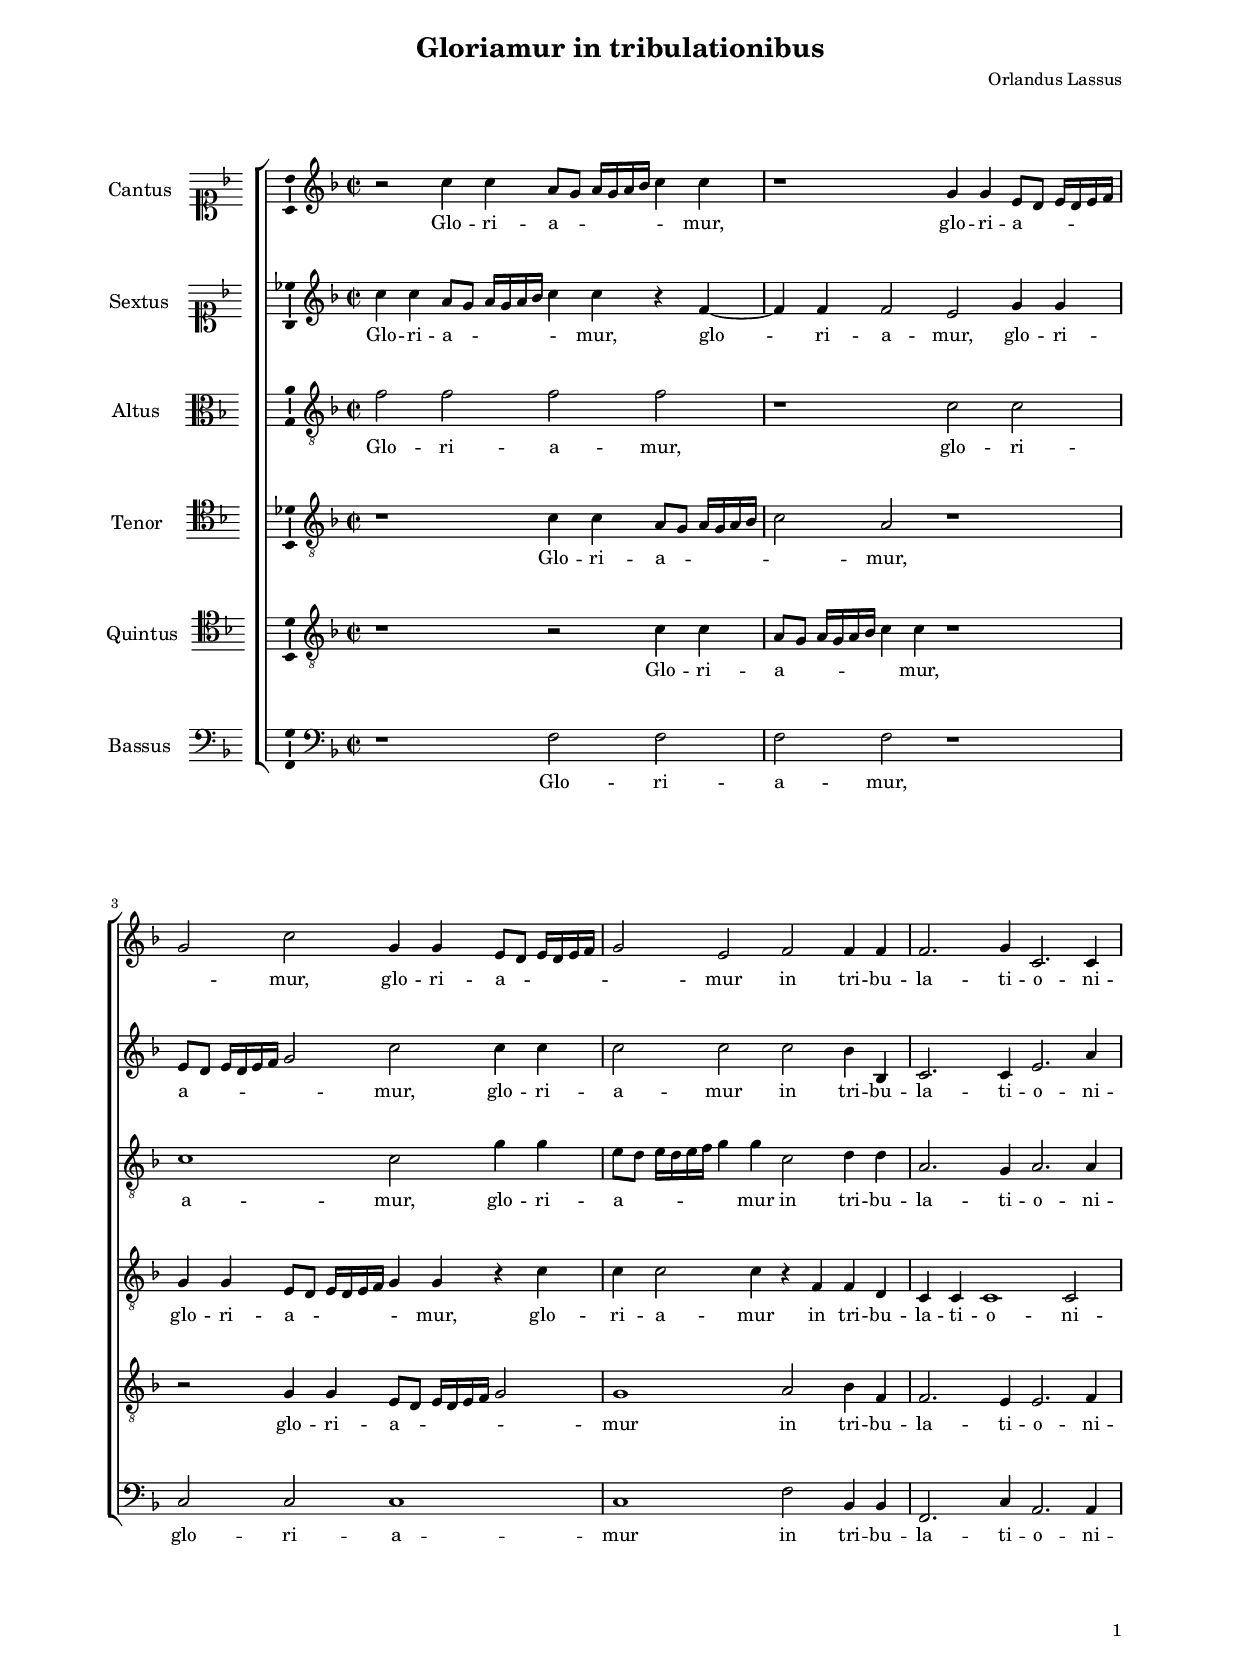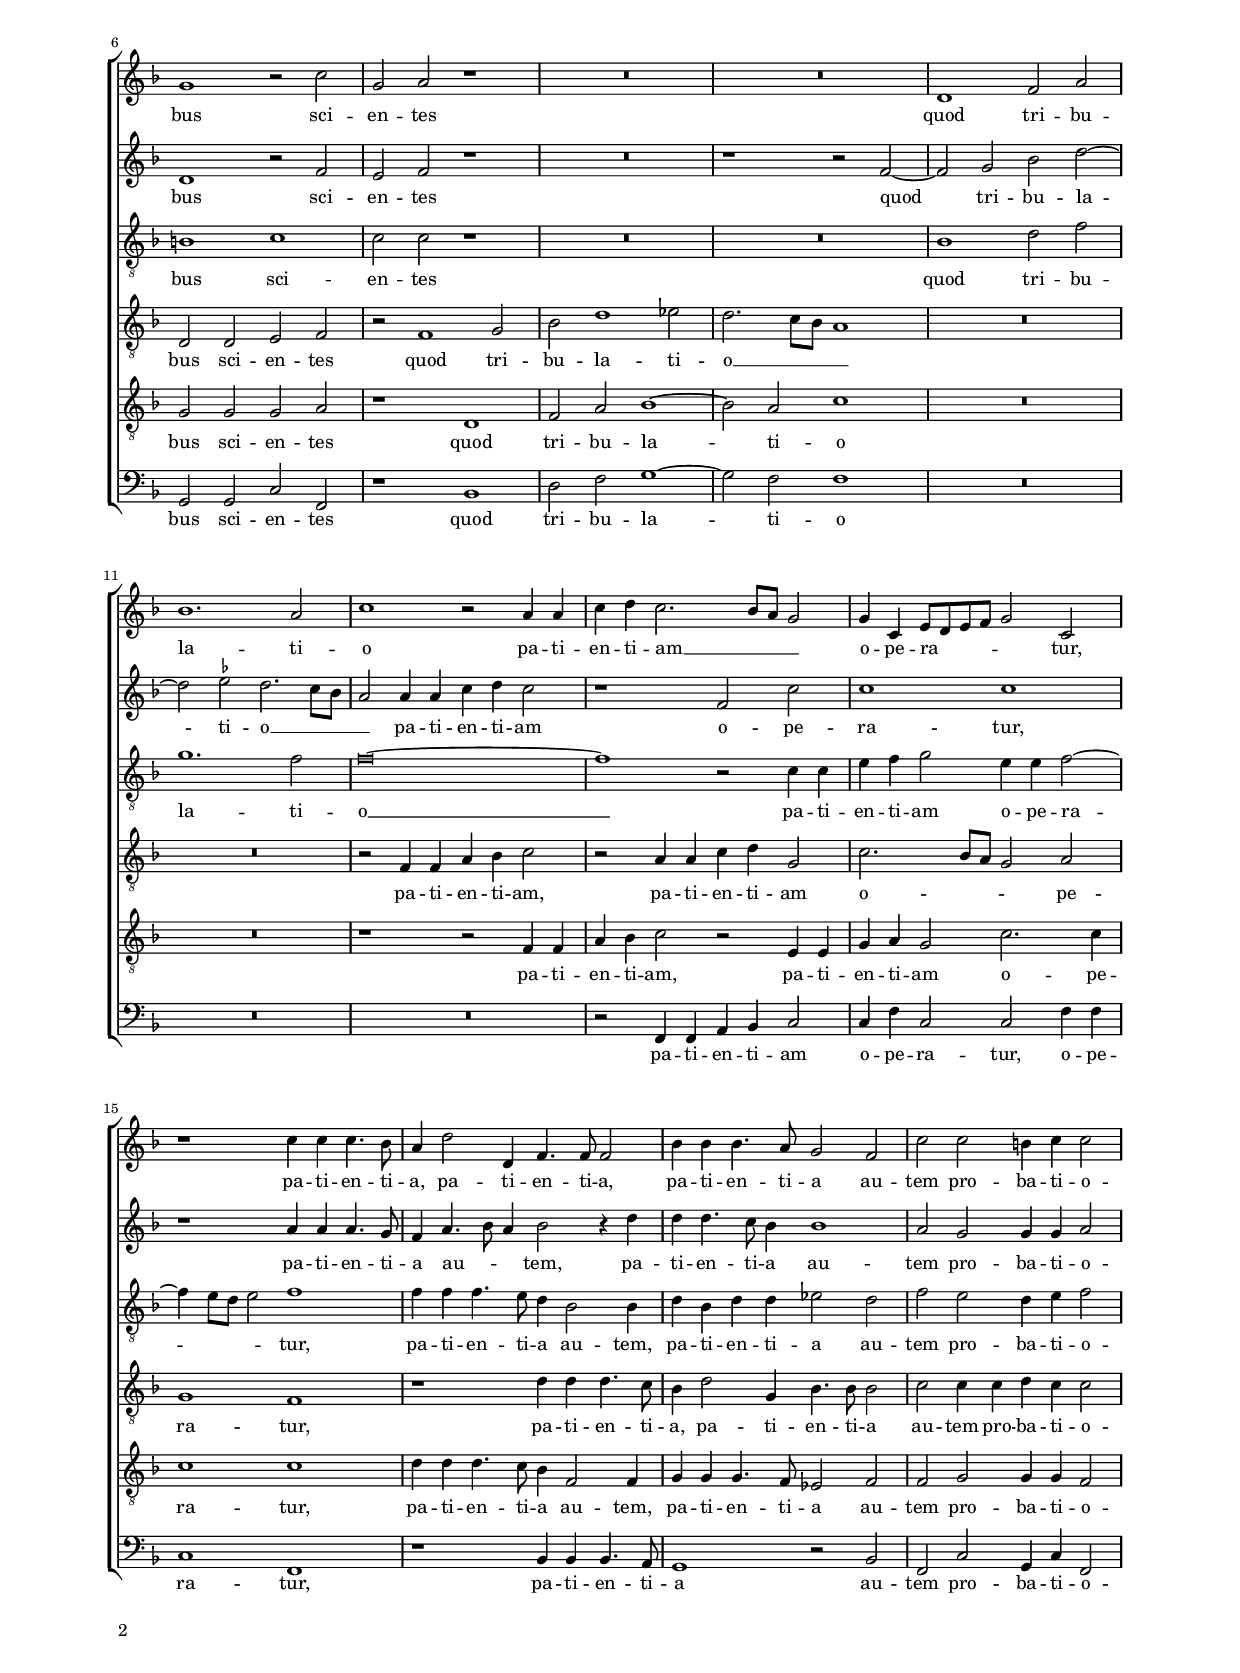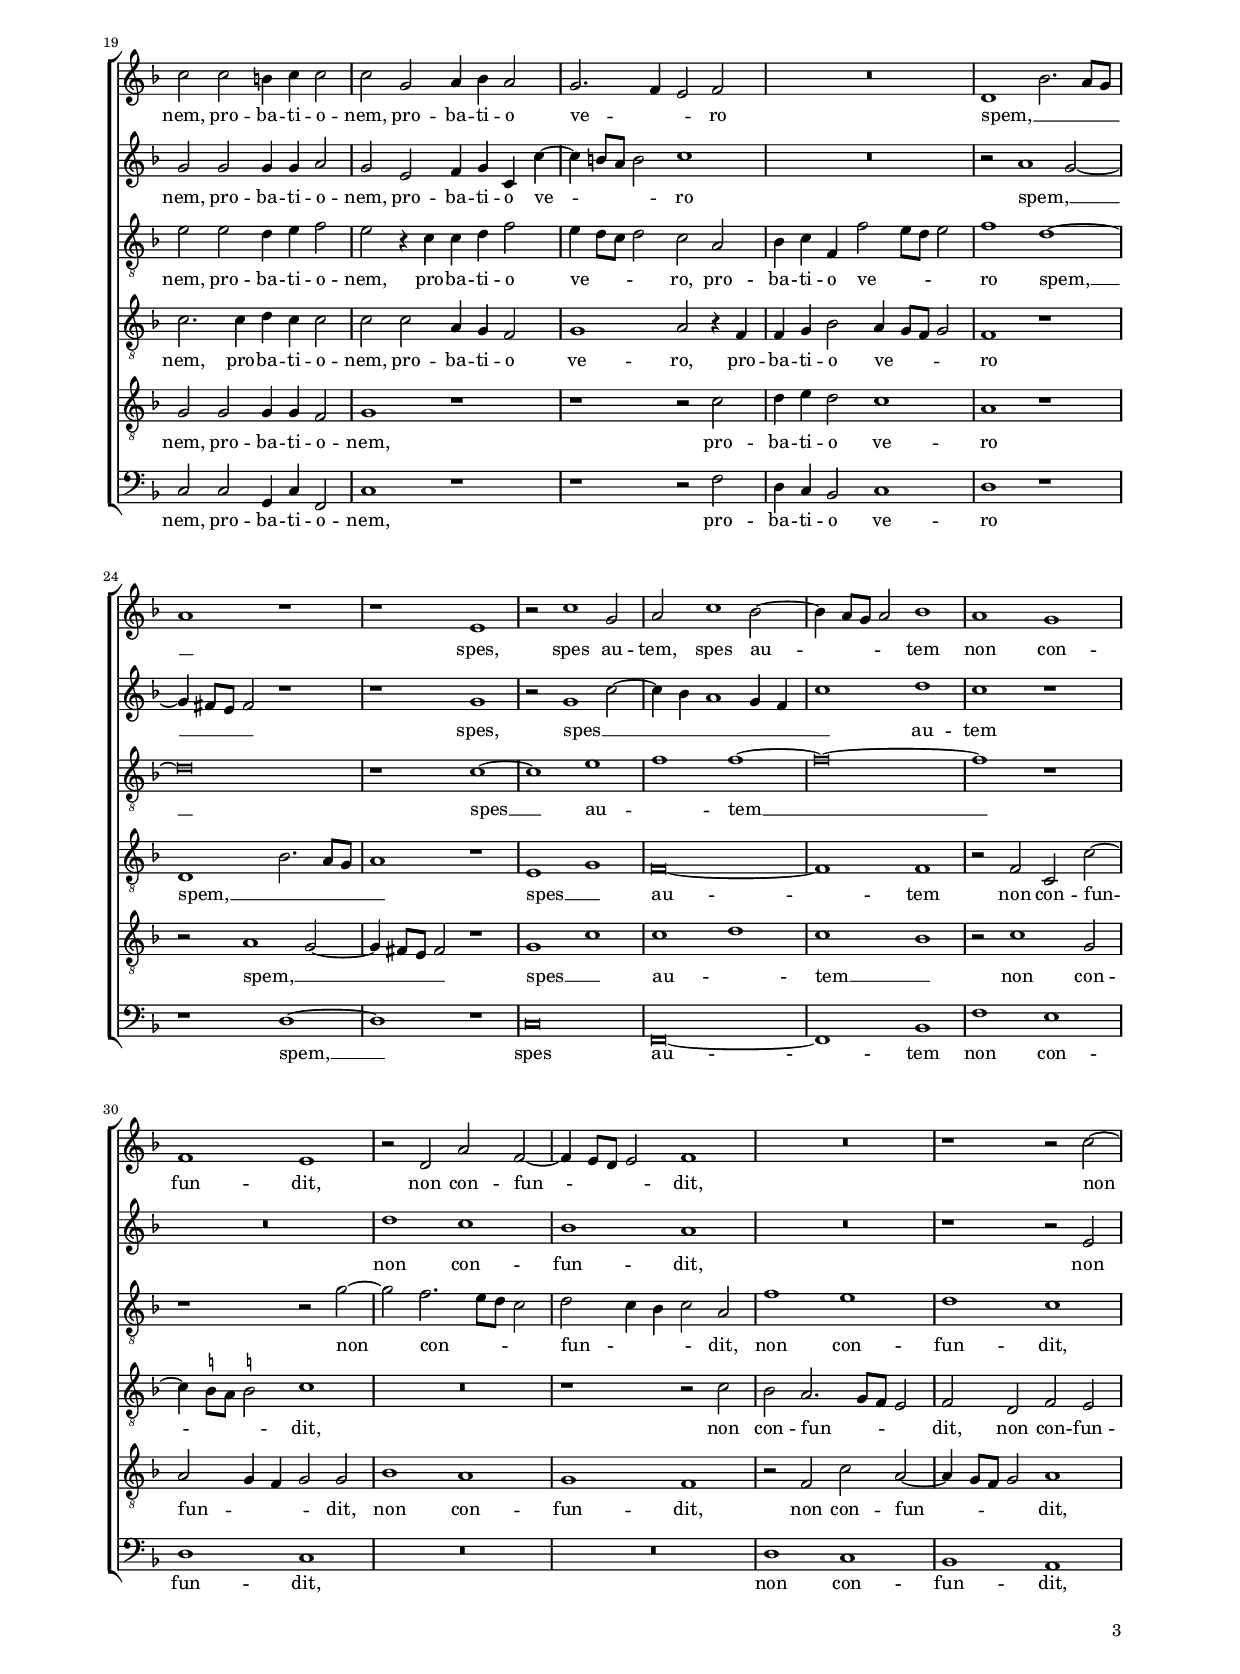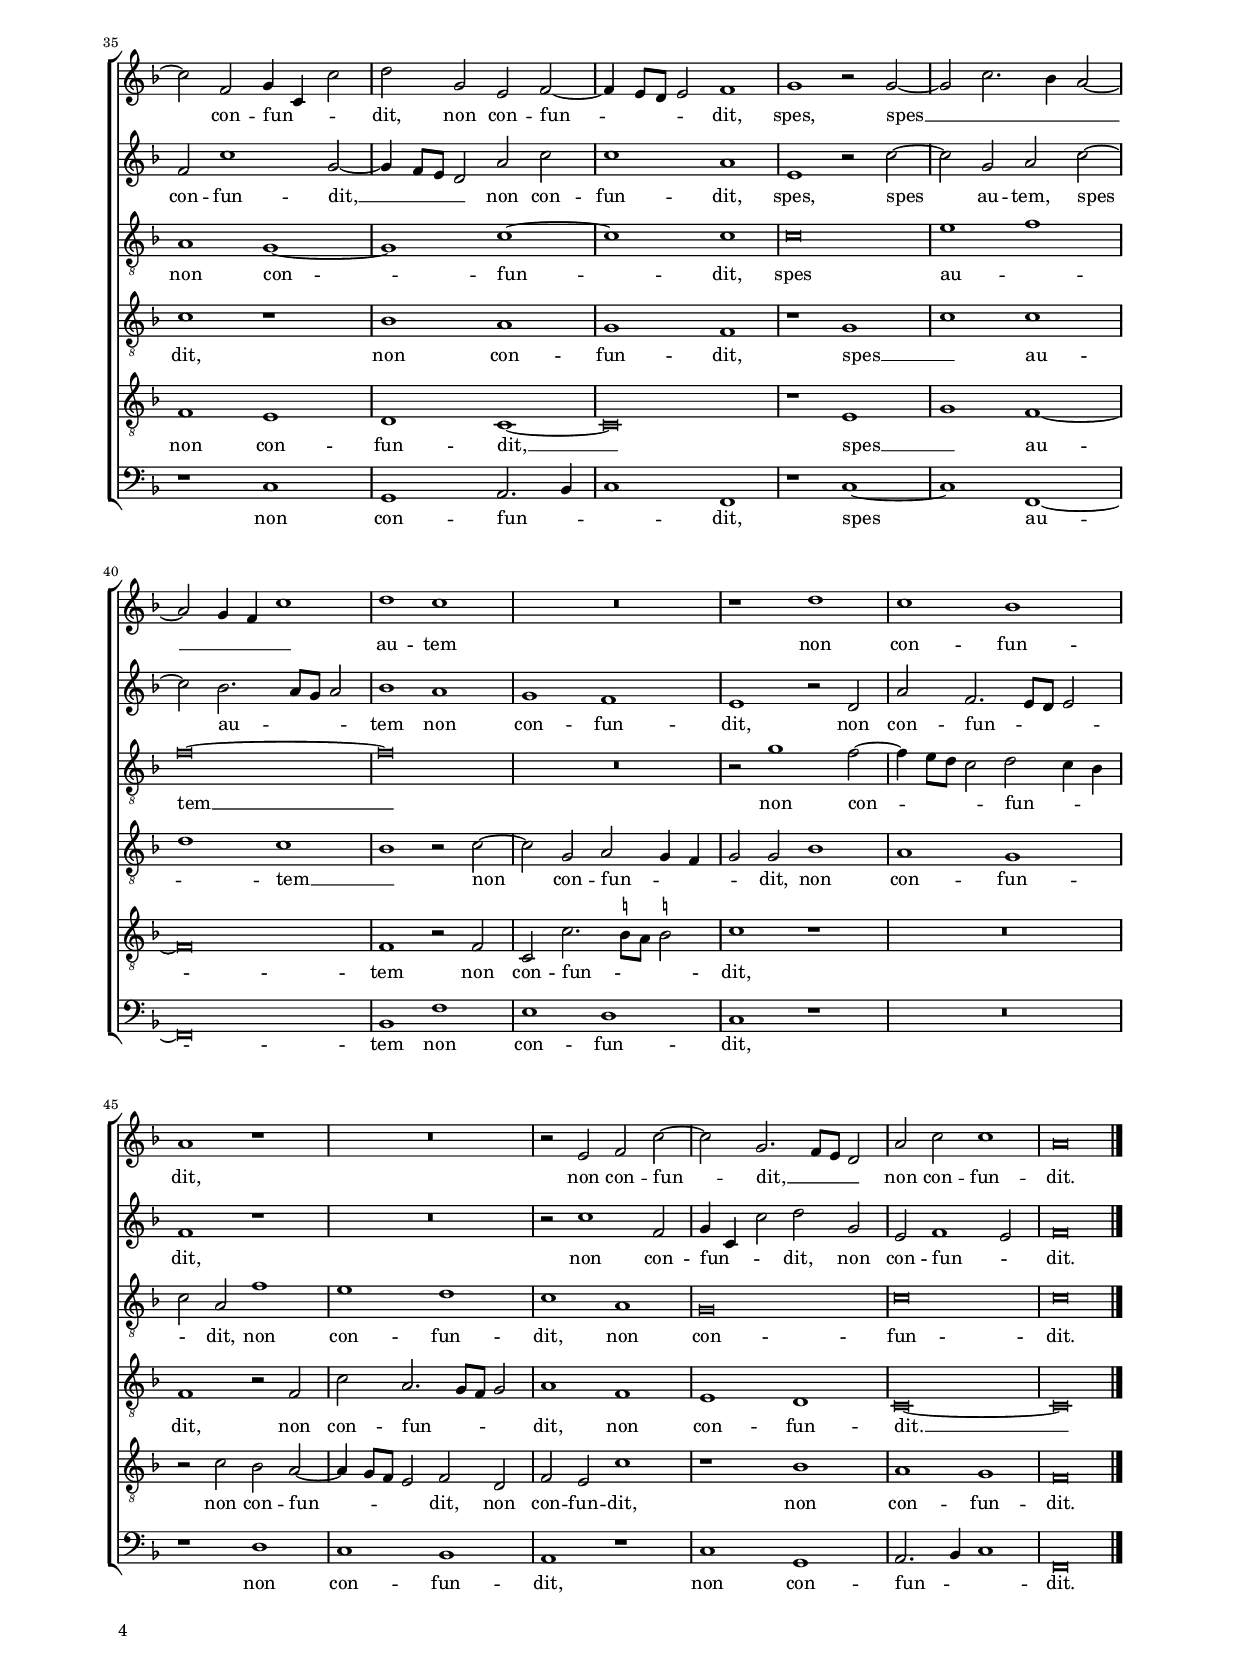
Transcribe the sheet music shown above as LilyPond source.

\header
{
  title="Gloriamur in tribulationibus"
  composer="Orlandus Lassus"
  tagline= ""
}

\version "2.22.2"
\language deutsch
#(set-global-staff-size 15)
% #(set-default-paper-size "letter")
#(ly:set-option 'point-and-click #f)


\paper
	{
	top-margin = 1.5 \cm
	bottom-margin = 1 \cm
	left-margin = 2 \cm
	right-margin = 2 \cm
	ragged-bottom = ##f
	ragged-last-bottom = ##t
	print-page-number = ##f
	system-system-spacing = #'((basic-distance . 17) (minimum-distance . 14) (padding . 6) (strechability . 250))
    oddFooterMarkup=\markup   \fill-line { "" \fromproperty #'page:page-number-string }
    evenFooterMarkup=\markup  \fill-line { \fromproperty #'page:page-number-string "" }
    last-bottom-spacing = #'((basic-distance . 12) (minimum-distance . 7) (padding . 4))
%	systems-per-page = 3
    page-count = 4
%	min-systems-per-page = 3
	}


ficta = { \once \set suggestAccidentals = ##t }
	
forget = #(define-music-function (music) (ly:music?) #{
	\accidentalStyle forget
	$music
	\accidentalStyle default
	#})



global = {
    % \set Staff.autoBeaming = ##f
	\key f \major
	\time 2/2 \set Score.measureLength = #(ly:make-moment 2/1)
    \set Score.tempoHideNote = ##t
    \tempo 2 = 80
    \skip 1*2*50  \bar "|."
	}
   
incipitcantus = \markup { \score {
	{
	\set Staff.instrumentName = \markup { \fontsize #1 "Cantus" }
	\key f \major
	\clef soprano
	s4 \bar ""
	}
	\layout  {
	raggedright = ##t
	indent = 1.6 \cm
	line-width = 2.5 \cm
	\context { \Staff \remove Time_signature_engraver }
	\override Staff.Clef.Y-extent = #'(0 . 0)
	}} \hspace #1 }


incipitsextus = \markup { \score {
	{
	\set Staff.instrumentName = \markup { \fontsize #1 "Sextus" }
	\key f \major
	\clef soprano
	s4 \bar ""
	}
	\layout  {
	raggedright = ##t
	indent = 1.6 \cm
	line-width = 2.5 \cm
	\context { \Staff \remove Time_signature_engraver }
	\override Staff.Clef.Y-extent = #'(0 . 0)
	}} \hspace #1 }
      
      
incipitaltus = \markup { \score {
	{
	\set Staff.instrumentName = \markup { \fontsize #1 "Altus" }
	\key f \major
	\clef alto
	s4 \bar ""
	}
	\layout  {
	raggedright = ##t
	indent = 1.6 \cm
	line-width = 2.5 \cm
	\context { \Staff \remove Time_signature_engraver }
	\override Staff.Clef.Y-extent = #'(0 . 0)
	}} \hspace #1 }


incipittenor = \markup { \score {
	{
	\set Staff.instrumentName = \markup { \fontsize #1 "Tenor" }
	\key f \major
	\clef tenor
	s4 \bar ""
	}
	\layout  {
	raggedright = ##t
	indent = 1.6 \cm
	line-width = 2.5 \cm
	\context { \Staff \remove Time_signature_engraver }
	\override Staff.Clef.Y-extent = #'(0 . 0)
	}} \hspace #1 }
      
      
incipitquintus = \markup { \score {
	{
	\set Staff.instrumentName = \markup { \fontsize #1 "Quintus" }
	\key f \major
	\clef tenor
	s4 \bar ""
	}
	\layout  {
	raggedright = ##t
	indent = 1.6 \cm
	line-width = 2.5 \cm
	\context { \Staff \remove Time_signature_engraver }
	\override Staff.Clef.Y-extent = #'(0 . 0)
	}} \hspace #1 }
      
      
incipitbassus = \markup { \score {
	{
	\set Staff.instrumentName = \markup { \fontsize #1 "Bassus" }
	\key f \major
	\clef bass
	s4 \bar ""
	}
	\layout  {
	raggedright = ##t
	indent = 1.6 \cm
	line-width = 2.5 \cm
	\context { \Staff \remove Time_signature_engraver }
	\override Staff.Clef.Y-extent = #'(0 . 0)
	}} \hspace #1 }


cantus =  \relative c''
	{
	r2 c4 c a8[ g] a16 g a b c4 c
	r1 g4 g e8[ d] e16 d e f
	g2 c g4 g e8[ d] e16 d e f
	g2 e f f4 f
%5
	f2. g4 c,2. c4 |
	g'1 r2 c
	g2 a r1
	R\breve
	R\breve
%10
	d,1 f2 a |
	b1. a2
	c1 r2 a4 a
	c4 d c2. b8 a g2
	g4 c, e8 d e f g2 c,
%15
	r1 c'4 c c4. b8 |
	a4 d2 d,4 f4. f8 f2
	b4 b b4. a8 g2 f
	c'2 c h4 c c2
	c2 c h4 c c2
%20
	c2 g a4 b a2 |
	g2. f4 e2 f
	R\breve
	d1 b'2. a8 g
	a1 r
%25
	r1 e |
	r2 c'1 g2
	a2 c1 b2~
	b4 a8 g a2 b1
	a1 g
%30
	f1 e |
	r2 d a' f~
	f4 e8 d e2 f1
	R\breve
	r1 r2 c'~
%35
	c2 f, g4 c, c'2 |
	d2 g, e f~
	f4 e8 d e2 f1
	g1 r2 g~
	g2 c2. b4 a2~
%40
	a2 g4 f c'1 |
	d1 c
	R\breve
	r1 d
	c1 b
%45
	a1 r |
	R\breve
	r2 e f c'~
	c2 g2. f8 e d2
	a'2 c c1
%50
	a\breve |
	}


sextus = \relative c''
	{
	c4 c a8[ g] a16 g a b c4 c r4 f,~
	f4 f f2 e g4 g
	e8[ d] e16 d e f g2 c c4 c
	c2 c c b4 b,
%5
	c2. c4 e2. a4 |
	d,1 r2 f
	e2 f r1
	R\breve
	r1 r2 f~
%10
	f2 g b d~ |
	d2 \ficta es d2. c8 b
	a2 a4 a c d c2
	r1 f,2 c'
	c1 c
%15
	r1 a4 a a4. g8 |
	f4 a4. b8 a4 b2 r4 d
	d4 d4. c8 b4 b1
	a2 g g4 g a2
	g2 g g4 g a2
%20
	g2 e f4 g c, c'~ |
	c4 h8 a h2 c1
	R\breve
	r2 a1 g2~
	g4 fis8 e fis2 r1
%25
	r1 g |
	r2 g1 c2~
	c4 b a1 g4 f
	c'1 d
	c1 r
%30
	R\breve |
	d1 c
	b1 a
	R\breve
	r1 r2 e
%35
	f2 c'1 g2~ |
	g4 f8 e d2 a' c
	c1 a
	e1 r2 c'~
	c2 g a c~
%40
	c2 b2. a8 g a2 |
	b1 a
	g1 f
	e1 r2 d
	a'2 f2. e8 d e2
%45
	f1 r |
	R\breve
	r2 c'1 f,2
	g4 c, c'2 d g,
	e2 f1 e2
%50
	f\breve |
	}


altus =  \relative c'
	{
	f2 f f f
	r1 c2 c
	c1 c2 g'4 g
	e8[ d] e16 d e f g4 g c,2 d4 d
%5
	a2. g4 a2. a4 |
	h1 c
	c2 c r1
	R\breve
	R\breve
%10
	b1 d2 f |
	g1. f2
	f\breve~
	f1 r2 c4 c
	e4 f g2 e4 e f2~
%15
	f4 e8 d e2 f1 |
	f4 f f4. e8 d4 b2 b4
	d4 b d d es2 d
	f2 e d4 e f2
	e2 e d4 e f2
%20
	e2 r4 c c d f2 |
	e4 d8 c d2 c a
	b4 c f, f'2 e8 d e2
	f1 d~
	d\breve
%25
	r1 c~ |
	c1 e
	f1 f~
	f\breve~
	f1 r
%30
	r1 r2 g~ |
	g2 f2. e8 d c2
	d2 c4 b c2 a
	f'1 e
	d1 c
%35
	a1 g~ |
	g1 c~
	c1 c
	c\breve
	e1 f
%40
	f\breve~ |
	f\breve
	R\breve
	r2 g1 f2~
	f4 e8 d c2 d c4 b
%45
	c2 a f'1 |
	e1 d
	c1 a
	g\breve
	c\breve
%50
	c\breve |
	}


tenor =  \relative c'
	{
	r1 c4 c a8[ g] a16 g a b
	c2 a r1
	g4 g e8[ d] e16 d e f g4 g r c
	c4 c2 c4 r4 f, f d
%5
	c4 c c1 c2 |
	d2 d e f
	r2 f1 g2
	b2 d1 es2
	d2. c8 b a1
%10
	R\breve |
	R\breve
	r2 f4 f a b c2
	r2 a4 a c d g,2
	c2. b8 a g2 a
%15
	g1 f |
	r1 d'4 d d4. c8
	b4 d2 g,4 b4. b8 b2
	c2 c4 c d c c2
	c2. c4 d c c2
%20
	c2 c a4 g f2 |
	g1 a2 r4 f
	f4 g b2 a4 g8 f g2
	f1 r
	d1 b'2. a8 g
%25
	a1 r |
	e1 g
	f\breve~
	f1 f
	r2 f c c'~
%30
	c4 \stemDown \ficta h8 a \stemNeutral \ficta h!2 c1 |
	R\breve
	r1 r2 c
	b2 a2. g8 f e2
	f2 d f e
%35
	c'1 r |
	b1 a
	g1 f
	r1 g
	c1 c
%40
	d1 c |
	b1 r2 c~
	c2 g a g4 f
	g2 g b1
	a1 g
%45
	f1 r2 f |
	c'2 a2. g8 f g2
	a1 f
	e1 d
	c\breve~
%50
	c\breve |
	}


quintus  =  \relative c'
	{
	r1 r2 c4 c
	a8[ g] a16 g a b c4 c r1
	r2 g4 g e8[ d] e16 d e f g2
	g1 a2 b4 f
%5
	f2. e4 e2. f4 |
	g2 g g a
	r1 d,
	f2 a b1~
	b2 a c1
%10
	R\breve |
	R\breve
	r1 r2 f,4 f
	a4 b c2 r2 e,4 e
	g4 a g2 c2. c4
%15
	c1 c |
	d4 d d4. c8 b4 f2 f4
	g4 g g4. f8 es2 f
	f2 g g4 g f2
	g2 g g4 g f2
%20
	g1 r |
	r1 r2 c
	d4 e d2 c1
	a1 r
	r2 a1 g2~
%25
	g4 fis8 e fis2 r1 |
	g1 c
	c1 d
	c1 b
	r2 c1 g2
%30
	a2 g4 f g2 g |
	b1 a
	g1 f
	r2 f c' a~
	a4 g8 f g2 a1
%35
	f1 e |
	d1 c~
	c\breve
	r1 e
	g1 f~
%40
	f\breve |
	f1 r2 f
	c2 c'2. \stemDown \ficta h8 a \stemNeutral \ficta h!2
	c1 r
	R\breve
%45
	r2 c b a~ |
	a4 g8 f e2 f d
	f2 e c'1
	r1 b
	a1 g
%50
	f\breve |
	}


bassus  =  \relative c
	{
	r1 f2 f
	f2 f r1
	c2 c c1
	c1 f2 b,4 b
%5
	f2. c'4 a2. a4 |
	g2 g c f,
	r1 b
	d2 f g1~
	g2 f f1
%10
	R\breve |
	R\breve
	R\breve
	r2 f,4 f a b c2
	c4 f c2 c f4 f
%15
	c1 f, |
	r1 b4 b b4. a8
	g1 r2 b
	f2 c' g4 c f,2
	c'2 c g4 c f,2
%20
	c'1 r |
	r1 r2 f
	d4 c b2 c1
	d1 r
	r1 d~
%25
	d1 r |
	c\breve
	f,\breve~
	f1 b
	f'1 e
%30
	d1 c |
	R\breve
	R\breve
	d1 c
	b1 a
%35
	r1 c |
	g1 a2. b4
	c1 f,
	r1 c'~
	c1 f,~
%40
	f\breve |
	b1 f'
	e1 d
	c1 r
	R\breve
%45
	r1 d |
	c1 b
	a1 r
	c1 g
	a2. b4 c1
%50
	f,\breve |
	}


lyricscantus = \lyricmode {
	Glo -- ri -- a -- _ _ _ _ _ _ mur,
    glo -- ri -- a -- _ _ _ _ _ _ mur,
    glo -- ri -- a -- _ _ _ _ _ _ mur in tri -- bu -- la -- ti -- o -- ni -- bus
    sci -- en -- tes quod tri -- bu -- la -- ti -- o
    pa -- ti -- en -- ti -- am __ _ _ _ o -- pe -- ra -- _ _ _ _ tur,
    pa -- ti -- en -- ti -- a,
    pa -- ti -- en -- ti -- a,
    pa -- ti -- en -- ti -- a au -- tem pro -- ba -- ti -- o -- nem,
    pro -- ba -- ti -- o -- nem,
    pro -- ba -- ti -- o ve -- _ _ ro spem, __ _ _ _ _
    spes,
    spes au -- tem,
    spes au -- _ _ _ tem non con -- fun -- dit,
    non con -- fun -- _ _ _ dit,
    non con -- fun -- _ _ dit,
    non con -- fun -- _ _ _ dit,
    spes,
    spes __ _ _ _ _ _ _ au -- tem non con -- fun -- dit,
    non con -- fun -- dit, __ _ _ _
    non con -- fun -- dit.
	}


lyricssextus = \lyricmode {
	Glo -- ri -- a -- _ _ _ _ _ _ mur,
    glo -- ri -- a -- mur,
    glo -- ri -- a -- _ _ _ _ _ _ mur,
    glo -- ri -- a -- mur in tri -- bu -- la -- ti -- o -- ni -- bus
    sci -- en -- tes quod tri -- bu -- la -- ti -- o __ _ _ _
    pa -- ti -- en -- ti -- am o -- pe -- ra -- tur,
    pa -- ti -- en -- ti -- a au -- _ _ tem,
    pa -- ti -- en -- ti -- a au -- tem pro -- ba -- ti -- o -- nem,
    pro -- ba -- ti -- o -- nem,
    pro -- ba -- ti -- o ve -- _ _ _ ro spem, __ _ _ _ _
    spes,
    spes __ _ _ _ _ _ _ au -- tem non con -- fun -- dit,
    non con -- fun -- dit, __ _ _ _
    non con -- fun -- dit,
    spes,
    spes au -- tem,
    spes au -- _ _ _ tem non con -- fun -- dit,
    non con -- fun -- _ _ _ dit,
    non con -- fun -- _ _ dit,
    non con -- fun -- _ dit.
	}


lyricsaltus = \lyricmode {
	Glo -- ri -- a -- mur,
    glo -- ri -- a -- mur,
    glo -- ri -- a -- _ _ _ _ _ _ mur in tri -- bu -- la -- ti -- o -- ni -- bus
    sci -- en -- tes quod tri -- bu -- la -- ti -- o __
    pa -- ti -- en -- ti -- am o -- pe -- ra -- _ _ _ tur,
    pa -- ti -- en -- ti -- a au -- tem,
    pa -- ti -- en -- ti -- a au -- tem pro -- ba -- ti -- o -- nem,
    pro -- ba -- ti -- o -- nem,
    pro -- ba -- ti -- o ve -- _ _ _ ro,
    pro -- ba -- ti -- o ve -- _ _ _ ro spem, __
    spes __ au -- _ tem __ non con -- _ _ _ fun -- _ _ _ dit,
    non con -- fun -- dit,
    non con -- fun -- dit,
    spes au -- _ tem __ non con -- _ _ _ fun -- _ _ _ dit,
    non con -- fun -- dit,
    non con -- fun -- dit.
	}
	

lyricstenor = \lyricmode {
	Glo -- ri -- a -- _ _ _ _ _ _ mur,
    glo -- ri -- a -- _ _ _ _ _ _ mur,
    glo -- ri -- a -- mur in tri -- bu -- la -- ti -- o -- ni -- bus
    sci -- en -- tes quod tri -- bu -- la -- ti -- o __ _ _ _
    pa -- ti -- en -- ti -- am,
    pa -- ti -- en -- ti -- am o -- _ _ _ pe -- ra -- tur,
    pa -- ti -- en -- ti -- a,
    pa -- ti -- en -- ti -- a au -- tem pro -- ba -- ti -- o -- nem,
    pro -- ba -- ti -- o -- nem,
    pro -- ba -- ti -- o ve -- ro,
    pro -- ba -- ti -- o ve -- _ _ _ ro spem, __ _ _ _ _
    spes __ _ au -- tem non con -- fun -- _ _ _ dit,
    non con -- fun -- _ _ _ dit,
    non con -- fun -- dit,
    non con -- fun -- dit,
    spes __ _ au -- _ tem __ _ non con -- fun -- _ _ _ dit,
    non con -- fun -- dit,
    non con -- fun -- _ _ _ dit,
    non con -- fun -- dit. __
	}


lyricsquintus = \lyricmode {
	Glo -- ri -- a -- _ _ _ _ _ _ mur,
    glo -- ri -- a -- _ _ _ _ _ _ mur in tri -- bu -- la -- ti -- o -- ni -- bus
    sci -- en -- tes quod tri -- bu -- la -- ti -- o
    pa -- ti -- en -- ti -- am,
    pa -- ti -- en -- ti -- am o -- pe -- ra -- tur,
    pa -- ti -- en -- ti -- a au -- tem,
    pa -- ti -- en -- ti -- a au -- tem pro -- ba -- ti -- o -- nem,
    pro -- ba -- ti -- o -- nem,
    pro -- ba -- ti -- o ve -- ro spem, __ _ _ _ _
    spes __ _ au -- _ tem __ _ non con -- fun -- _ _ _ dit,
    non con -- fun -- dit,
    non con -- fun -- _ _ _ dit,
    non con -- fun -- dit, __
    spes __ _ au -- tem non con -- fun -- _ _ _ dit,
    non con -- fun -- _ _ _ dit,
    non con -- fun -- dit,
    non con -- fun -- dit.
	}


lyricsbassus = \lyricmode {
	Glo -- ri -- a -- mur,
    glo -- ri -- a -- mur in tri -- bu -- la -- ti -- o -- ni -- bus
    sci -- en -- tes quod tri -- bu -- la -- ti -- o
    pa -- ti -- en -- ti -- am o -- pe -- ra -- tur,
    o -- pe -- ra -- tur,
    pa -- ti -- en -- ti -- a au -- tem pro -- ba -- ti -- o -- nem,
    pro -- ba -- ti -- o -- nem,
    pro -- ba -- ti -- o ve -- ro spem, __
    spes au -- tem non con -- fun -- dit,
    non con -- fun -- dit,
    non con -- fun -- _ _ dit,
    spes au -- tem non con -- fun -- dit,
    non con -- fun -- dit,
    non con -- fun -- _ _ dit.
	}


\score
{  
	\transpose c c {
	\new ChoirStaff \with { \override StaffGrouper.staff-staff-spacing.basic-distance = #12 }
	<<

	\new Staff << \global
	\new Voice="v1" {
		\set Staff.instrumentName=\incipitcantus
		\set Staff.midiInstrument = "reed organ"
		\clef violin
		\cantus }
	\new Lyrics \lyricsto "v1" {\lyricscantus }
	>>


	\new Staff << \global
	\new Voice="v6" {
		\set Staff.instrumentName=\incipitsextus
		\set Staff.midiInstrument = "reed organ"
		\clef violin 
		\sextus}
	\new Lyrics \lyricsto "v6" {\lyricssextus }
	>>


	\new Staff << \global
	\new Voice="v2" {
		\set Staff.instrumentName=\incipitaltus
		\set Staff.midiInstrument = "reed organ"
        \clef "G_8"
		\altus}
	\new Lyrics \lyricsto "v2" {\lyricsaltus }
	>>


	\new Staff << \global
	\new Voice="v3" {
		\set Staff.instrumentName=\incipittenor
		\set Staff.midiInstrument = "reed organ"
		\clef "G_8"
		\tenor }
	\new Lyrics \lyricsto "v3" {\lyricstenor }
	>>


	\new Staff << \global
	\new Voice="v5" {
		\set Staff.instrumentName=\incipitquintus
		\set Staff.midiInstrument = "reed organ"
		\clef "G_8"
		\quintus}
	\new Lyrics \lyricsto "v5" {\lyricsquintus }
	>>


	\new Staff << \global
	\new Voice="v4" {
		\set Staff.instrumentName=\incipitbassus
		\set Staff.midiInstrument = "reed organ"
		\clef bass 
		\bassus }
	\new Lyrics \lyricsto "v4" {\lyricsbassus}
	>>

	>>
	} % transpose

	\layout
	{
	indent = 2.5 \cm
%	\context { \Lyrics \override VerticalAxisGroup.nonstaff-relatedstaff-spacing.padding = #2 }
%	\context { \Lyrics \override LyricText.font-size = #1 }
	\context { \Staff \override TimeSignature.break-visibility = #end-of-line-invisible }
    \context { \Staff \consists "Ambitus_engraver" }
%	\context { \Voice \override Slur.transparent = ##t }
	\context { \Score \override BarNumber.padding = #2 }
	\context { \Voice \override NoteHead.style = #'baroque }
	}

\midi
	{
	}

}


% EOF
